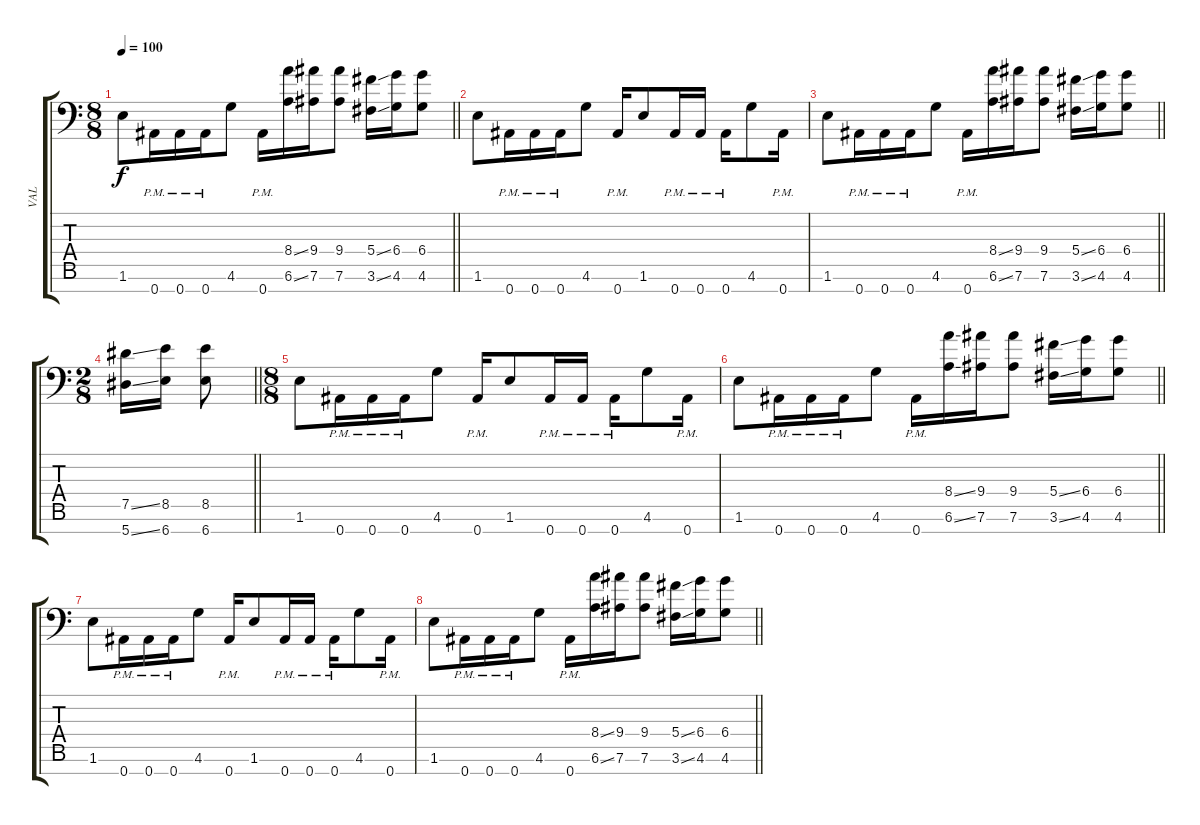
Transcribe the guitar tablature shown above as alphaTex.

\track ("VAL" "VAL") {instrument overdrivenguitar}
\staff {score tabs}
\tuning (Eb4 Bb3 Gb3 Db3 Ab2 Eb2 Bb1) {hide}
\ts (8 8)
\tempo 100
\clef f4
\barLineRight lightlight
\ks c
1.6.8{dy f} 0.7{pm}.16 0.7{pm}.16 0.7{pm}.16 4.6.8 0.7{pm}.16 (8.4{ss} 6.6{ss}).16 (9.4 7.6).16 (9.4 7.6).8 (5.4{ss} 3.6{ss}).16 (6.4 4.6).16 (6.4 4.6).8 |
1.6.8 0.7{pm}.16 0.7{pm}.16 0.7{pm}.16 4.6.8 0.7{pm}.16 1.6.8 0.7{pm}.16 0.7{pm}.16 0.7{pm}.16 4.6.8 0.7{pm}.16 |
\barLineRight lightlight
1.6.8 0.7{pm}.16 0.7{pm}.16 0.7{pm}.16 4.6.8 0.7{pm}.16 (8.4{ss} 6.6{ss}).16 (9.4 7.6).16 (9.4 7.6).8 (5.4{ss} 3.6{ss}).16 (6.4 4.6).16 (6.4 4.6).8 |
\ts (2 8)
\barLineRight lightlight
(7.5{ss} 5.7{ss}).16 (8.5 6.7).16 (8.5 6.7).8 |
\ts (8 8)
1.6.8 0.7{pm}.16 0.7{pm}.16 0.7{pm}.16 4.6.8 0.7{pm}.16 1.6.8 0.7{pm}.16 0.7{pm}.16 0.7{pm}.16 4.6.8 0.7{pm}.16 |
\barLineRight lightlight
1.6.8 0.7{pm}.16 0.7{pm}.16 0.7{pm}.16 4.6.8 0.7{pm}.16 (8.4{ss} 6.6{ss}).16 (9.4 7.6).16 (9.4 7.6).8 (5.4{ss} 3.6{ss}).16 (6.4 4.6).16 (6.4 4.6).8 |
1.6.8 0.7{pm}.16 0.7{pm}.16 0.7{pm}.16 4.6.8 0.7{pm}.16 1.6.8 0.7{pm}.16 0.7{pm}.16 0.7{pm}.16 4.6.8 0.7{pm}.16 |
\barLineRight lightlight
1.6.8 0.7{pm}.16 0.7{pm}.16 0.7{pm}.16 4.6.8 0.7{pm}.16 (8.4{ss} 6.6{ss}).16 (9.4 7.6).16 (9.4 7.6).8 (5.4{ss} 3.6{ss}).16 (6.4 4.6).16 (6.4 4.6).8
